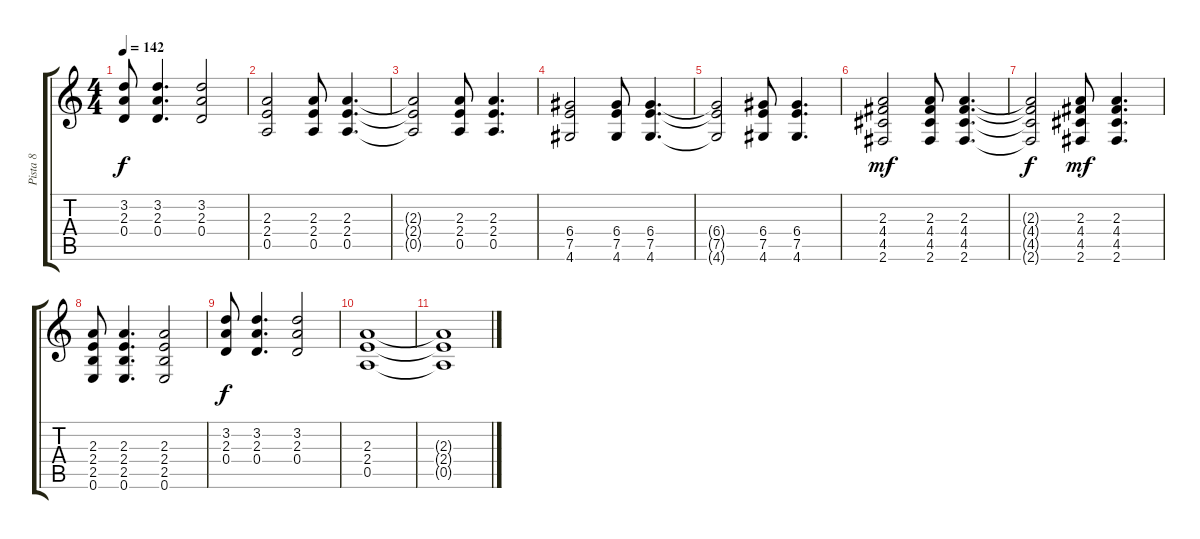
\track ("Pista 8" "Pista 8") {instrument overdrivenguitar}
\staff {score tabs}
\tuning (E4 B3 G3 D3 A2 E2) {hide}
\ts (4 4)
\tempo 142
\clef g2
\ks c
(3.2 2.3 0.4).8{dy f} (3.2 2.3 0.4).4{d} (3.2 2.3 0.4).2 |
(2.3 2.4 0.5).2 (2.3 2.4 0.5).8 (2.3 2.4 0.5).4{d} |
(2.3{t} 2.4{t} 0.5{t}).2 (2.3 2.4 0.5).8 (2.3 2.4 0.5).4{d} |
(6.4 7.5 4.6).2 (6.4 7.5 4.6).8 (6.4 7.5 4.6).4{d} |
(6.4{t} 7.5{t} 4.6{t}).2 (6.4 7.5 4.6).8 (6.4 7.5 4.6).4{d} |
(2.3 4.4 4.5 2.6).2{dy mf} (2.3 4.4 4.5 2.6).8 (2.3 4.4 4.5 2.6).4{d} |
(2.3{t} 4.4{t} 4.5{t} 2.6{t}).2{dy f} (2.3 4.4 4.5 2.6).8{dy mf} (2.3 4.4 4.5 2.6).4{d} |
(2.3 2.4 2.5 0.6).8 (2.3 2.4 2.5 0.6).4{d} (2.3 2.4 2.5 0.6).2 |
(3.2 2.3 0.4).8{dy f} (3.2 2.3 0.4).4{d} (3.2 2.3 0.4).2 |
(2.3 2.4 0.5).1{volume 0} |
(2.3{t} 2.4{t} 0.5{t}).1
